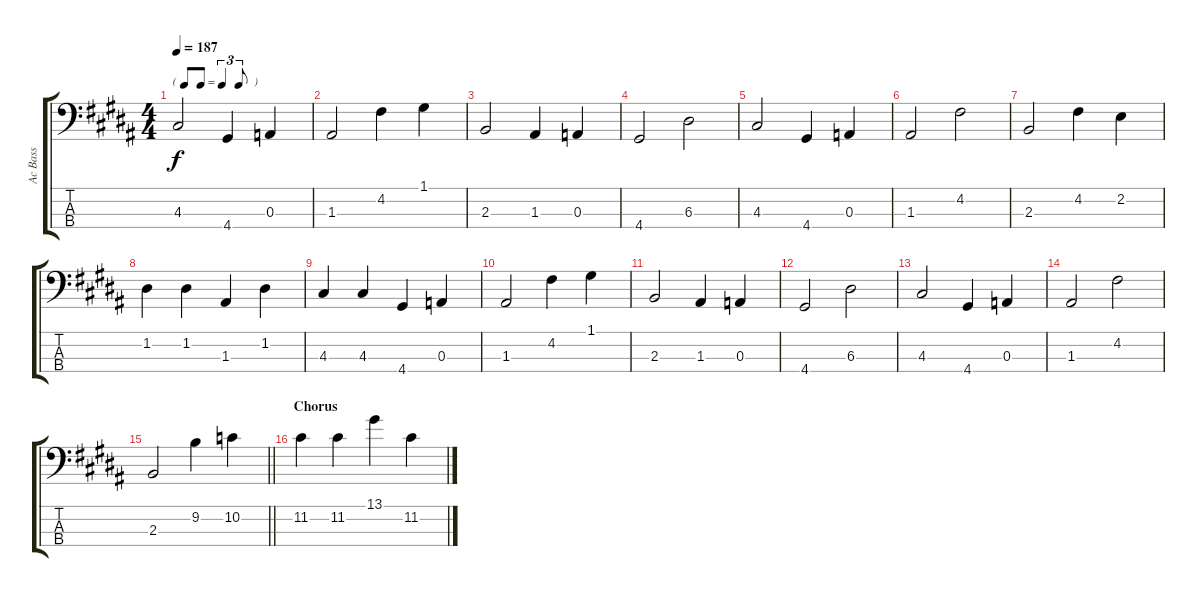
\track ("Ac Bass" "Ac Bass") {instrument acousticbass}
\staff {score tabs}
\tuning (G2 D2 A1 E1) {hide}
\ts (4 4)
\tf triplet8th
\tempo 187
\clef f4
\ks b
4.3.2{dy f} 4.4.4 0.3.4 |
1.3.2 4.2.4 1.1.4 |
2.3.2 1.3.4 0.3.4 |
4.4.2 6.3.2 |
4.3.2 4.4.4 0.3.4 |
1.3.2 4.2.2 |
2.3.2 4.2.4 2.2.4 |
1.2.4 1.2.4 1.3.4 1.2.4 |
4.3.4 4.3.4 4.4.4 0.3.4 |
1.3.2 4.2.4 1.1.4 |
2.3.2 1.3.4 0.3.4 |
4.4.2 6.3.2 |
4.3.2 4.4.4 0.3.4 |
1.3.2 4.2.2 |
\barLineRight lightlight
2.3.2 9.2.4 10.2.4 |
\section ("" "Chorus")
11.2.4 11.2.4 13.1.4 11.2.4
